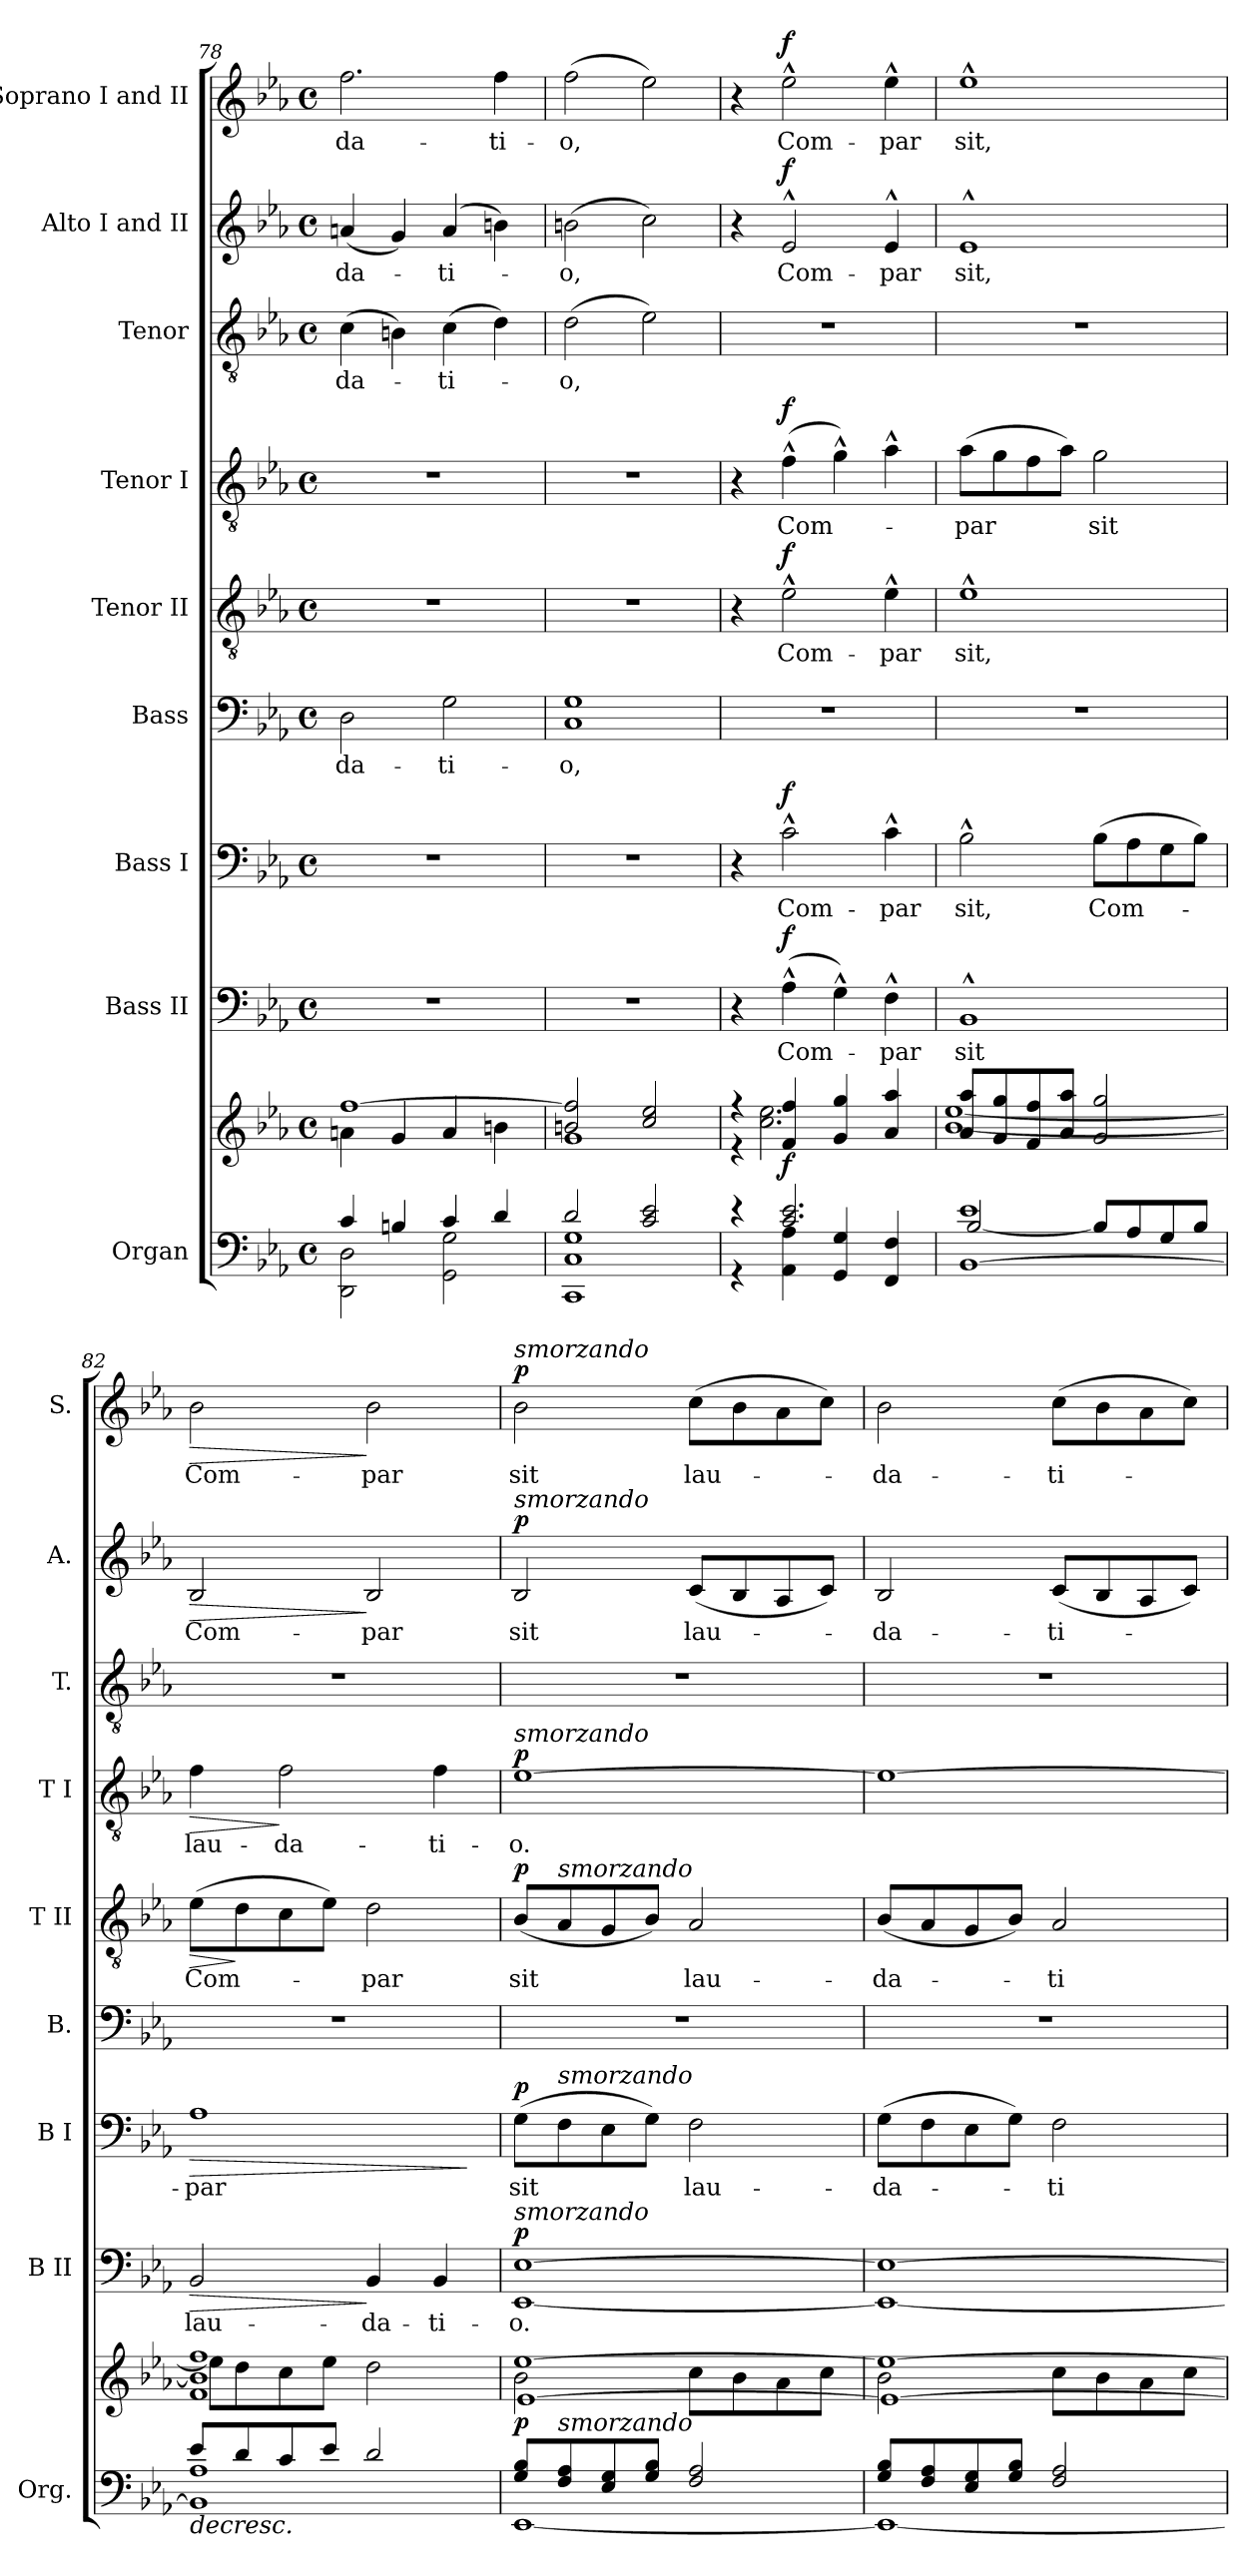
**kern	**kern	**dynam	**kern	**text	**dynam	**kern	**text	**dynam	**kern	**text	**kern	**text	**dynam	**kern	**text	**dynam	**kern	**text	**kern	**text	**dynam	**kern	**text	**dynam
*part9	*part9	*part9	*part8	*part8	*part8	*part7	*part7	*part7	*part6	*part6	*part5	*part5	*part5	*part4	*part4	*part4	*part3	*part3	*part2	*part2	*part2	*part1	*part1	*part1
*staff10	*staff9	*staff9/10	*staff8	*staff8	*staff8	*staff7	*staff7	*staff7	*staff6	*staff6	*staff5	*staff5	*staff5	*staff4	*staff4	*staff4	*staff3	*staff3	*staff2	*staff2	*staff2	*staff1	*staff1	*staff1
*I"Organ	*	*	*I"Bass II	*	*	*I"Bass I	*	*	*I"Bass	*	*I"Tenor II	*	*	*I"Tenor I	*	*	*I"Tenor	*	*I"Alto I and II	*	*	*I"Soprano I and II	*	*
*I'Org.	*	*	*I'B II	*	*	*I'B I	*	*	*I'B.	*	*I'T II	*	*	*I'T I	*	*	*I'T.	*	*I'A.	*	*	*I'S.	*	*
*clefF4	*clefG2	*	*clefF4	*	*	*clefF4	*	*	*clefF4	*	*clefGv2	*	*	*clefGv2	*	*	*clefGv2	*	*clefG2	*	*	*clefG2	*	*
*	*	*	*	*	*	*	*	*	*	*	*ITrd7c12	*	*	*ITrd7c12	*	*	*ITrd7c12	*	*	*	*	*	*	*
*k[b-e-a-]	*k[b-e-a-]	*	*k[b-e-a-]	*	*	*k[b-e-a-]	*	*	*k[b-e-a-]	*	*k[b-e-a-]	*	*	*k[b-e-a-]	*	*	*k[b-e-a-]	*	*k[b-e-a-]	*	*	*k[b-e-a-]	*	*
*E-:	*E-:	*	*E-:	*	*	*E-:	*	*	*E-:	*	*E-:	*	*	*E-:	*	*	*E-:	*	*E-:	*	*	*E-:	*	*
*M4/4	*M4/4	*	*M4/4	*	*	*M4/4	*	*	*M4/4	*	*M4/4	*	*	*M4/4	*	*	*M4/4	*	*M4/4	*	*	*M4/4	*	*
*met(c)	*met(c)	*	*met(c)	*	*	*met(c)	*	*	*met(c)	*	*met(c)	*	*	*met(c)	*	*	*met(c)	*	*met(c)	*	*	*met(c)	*	*
=78	=78	=78	=78	=78	=78	=78	=78	=78	=78	=78	=78	=78	=78	=78	=78	=78	=78	=78	=78	=78	=78	=78	=78	=78
*^	*^	*	*	*	*	*	*	*	*	*	*	*	*	*	*	*	*	*	*	*	*	*	*	*
!	!	!	!	!	!	!	!	!	!	!	!	!LO:LY:b:color=#000000	!	!	!	!	!	!	!	!	!	!	!	!	!	!
!	!	!	!	!	!	!	!	!	!	!	!	!	!	!	!	!	!	!	!	!LO:LY:b:color=#000000	!	!	!	!	!	!
!	!	!	!	!	!	!	!	!	!	!	!	!	!	!	!	!	!	!	!	!	!	!LO:LY:b:color=#000000	!	!	!	!
!	!	!	!	!	!	!	!	!	!	!	!	!	!	!	!	!	!	!	!	!	!	!	!	!	!LO:LY:b:color=#000000	!
4ci/	2DDi\ 2Di	[1ffi	4ani\	.	1r	.	.	1r	.	.	2Di\	-da-	1r	.	.	1r	.	.	(4Ci\	-da-	(4ani/	-da-	.	2.ffi\	-da-	.
4Bni/	.	.	4gi/	.	.	.	.	.	.	.	.	.	.	.	.	.	.	.	4BBni\)	.	4gi/)	.	.	.	.	.
!	!	!	!	!	!	!	!	!	!	!	!	!LO:LY:b:color=#000000	!	!	!	!	!	!	!	!	!	!	!	!	!	!
!	!	!	!	!	!	!	!	!	!	!	!	!	!	!	!	!	!	!	!	!LO:LY:b:color=#000000	!	!	!	!	!	!
!	!	!	!	!	!	!	!	!	!	!	!	!	!	!	!	!	!	!	!	!	!	!LO:LY:b:color=#000000	!	!	!	!
4ci/	2GGi\ 2Gi	.	4ai/	.	.	.	.	.	.	.	2Gi\	-ti-	.	.	.	.	.	.	(4Ci\	-ti-	(4ai/	-ti-	.	.	.	.
!	!	!	!	!	!	!	!	!	!	!	!	!	!	!	!	!	!	!	!	!	!	!	!	!	!LO:LY:b:color=#000000	!
4di/	.	.	4bni\	.	.	.	.	.	.	.	.	.	.	.	.	.	.	.	4Di\)	.	4bni\)	.	.	4ffi\	-ti-	.
=79	=79	=79	=79	=79	=79	=79	=79	=79	=79	=79	=79	=79	=79	=79	=79	=79	=79	=79	=79	=79	=79	=79	=79	=79	=79	=79
!	!	!	!	!	!	!	!	!	!	!	!	!LO:LY:b:color=#000000	!	!	!	!	!	!	!	!	!	!	!	!	!	!
!	!	!	!	!	!	!	!	!	!	!	!	!	!	!	!	!	!	!	!	!LO:LY:b:color=#000000	!	!	!	!	!	!
!	!	!	!	!	!	!	!	!	!	!	!	!	!	!	!	!	!	!	!	!	!	!LO:LY:b:color=#000000	!	!	!	!
!	!	!	!	!	!	!	!	!	!	!	!	!	!	!	!	!	!	!	!	!	!	!	!	!	!LO:LY:b:color=#000000	!
2di/	1CCi 1Ci 1Gi	2bni/ 2ffi]	1gi	.	1r	.	.	1r	.	.	1Ci 1Gi	-o,	1r	.	.	1r	.	.	(2Di\	-o,	(2bni\	-o,	.	(2ffi\	-o,	.
2ci/ 2e-i	.	2cci/ 2ee-i	.	.	.	.	.	.	.	.	.	.	.	.	.	.	.	.	2E-i\)	.	2cci\)	.	.	2ee-i\)	.	.
!!LO:LB:g=z
=80	=80	=80	=80	=80	=80	=80	=80	=80	=80	=80	=80	=80	=80	=80	=80	=80	=80	=80	=80	=80	=80	=80	=80	=80	=80	=80
4r	4r	4r	4r	.	4r	.	.	4r	.	.	1r	.	4r	.	.	4r	.	.	1r	.	4r	.	.	4r	.	.
!	!	!	!	!	!	!LO:LY:b:color=#000000	!	!	!	!	!	!	!	!	!	!	!	!	!	!	!	!	!	!	!	!
!	!	!	!	!	!	!	!	!	!LO:LY:b:color=#000000	!	!	!	!	!	!	!	!	!	!	!	!	!	!	!	!	!
!	!	!	!	!	!	!	!	!	!	!	!	!	!	!LO:LY:b:color=#000000	!	!	!	!	!	!	!	!	!	!	!	!
!	!	!	!	!	!	!	!	!	!	!	!	!	!	!	!	!	!LO:LY:b:color=#000000	!	!	!	!	!	!	!	!	!
!	!	!	!	!	!	!	!	!	!	!	!	!	!	!	!	!	!	!	!	!	!	!LO:LY:b:color=#000000	!	!	!	!
!	!	!	!	!	!	!	!	!	!	!	!	!	!	!	!	!	!	!	!	!	!	!	!	!	!LO:LY:b:color=#000000	!
2.ci/ 2.e-i	4AA-i\ 4A-i	4fi/ 4ffi	2.cci\ 2.ee-i	f	(4A-^^i\	Com-	f	2c^^i\	Com-	f	.	.	2E-^^i\	Com-	f	(4F^^i\	Com-	f	.	.	2e-^^i/	Com-	f	2ee-^^i\	Com-	f
.	4GGi/ 4Gi	4gi/ 4ggi	.	.	4G^^i\)	.	.	.	.	.	.	.	.	.	.	4G^^i\)	.	.	.	.	.	.	.	.	.	.
!	!	!	!	!	!	!LO:LY:b:color=#000000	!	!	!	!	!	!	!	!	!	!	!	!	!	!	!	!	!	!	!	!
!	!	!	!	!	!	!	!	!	!LO:LY:b:color=#000000	!	!	!	!	!	!	!	!	!	!	!	!	!	!	!	!	!
!	!	!	!	!	!	!	!	!	!	!	!	!	!	!LO:LY:b:color=#000000	!	!	!	!	!	!	!	!	!	!	!	!
!	!	!	!	!	!	!	!	!	!	!	!	!	!	!	!	!	!	!	!	!	!	!LO:LY:b:color=#000000	!	!	!	!
!	!	!	!	!	!	!	!	!	!	!	!	!	!	!	!	!	!	!	!	!	!	!	!	!	!LO:LY:b:color=#000000	!
.	4FFi/ 4Fi	4a-i/ 4aa-i	.	.	4F^^i\	-par	.	4c^^i\	-par	.	.	.	4E-^^i\	-par	.	4A-^^i\	.	.	.	.	4e-^^i/	-par	.	4ee-^^i\	-par	.
=81	=81	=81	=81	=81	=81	=81	=81	=81	=81	=81	=81	=81	=81	=81	=81	=81	=81	=81	=81	=81	=81	=81	=81	=81	=81	=81
!	!	!	!	!	!	!LO:LY:b:color=#000000	!	!	!	!	!	!	!	!	!	!	!	!	!	!	!	!	!	!	!	!
!	!	!	!	!	!	!	!	!	!LO:LY:b:color=#000000	!	!	!	!	!	!	!	!	!	!	!	!	!	!	!	!	!
!	!	!	!	!	!	!	!	!	!	!	!	!	!	!LO:LY:b:color=#000000	!	!	!	!	!	!	!	!	!	!	!	!
!	!	!	!	!	!	!	!	!	!	!	!	!	!	!	!	!	!LO:LY:b:color=#000000	!	!	!	!	!	!	!	!	!
!	!	!	!	!	!	!	!	!	!	!	!	!	!	!	!	!	!	!	!	!	!	!LO:LY:b:color=#000000	!	!	!	!
!	!	!	!	!	!	!	!	!	!	!	!	!	!	!	!	!	!	!	!	!	!	!	!	!	!LO:LY:b:color=#000000	!
[1BB-i 1e-i	[2B-i/	8a-i/ 8aa-iL	[1b-i [1ee-i	.	1BB-^^i	sit	.	2B-^^i\	sit,	.	1r	.	1E-^^i	sit,	.	(8A-i\L	-par	.	1r	.	1e-^^i	sit,	.	1ee-^^i	sit,	.
.	.	8gi/ 8ggi	.	.	.	.	.	.	.	.	.	.	.	.	.	8Gi\	.	.	.	.	.	.	.	.	.	.
.	.	8fi/ 8ffi	.	.	.	.	.	.	.	.	.	.	.	.	.	8Fi\	.	.	.	.	.	.	.	.	.	.
.	.	8a-i/ 8aa-iJ	.	.	.	.	.	.	.	.	.	.	.	.	.	8A-i\J)	.	.	.	.	.	.	.	.	.	.
!	!	!	!	!	!	!	!	!	!LO:LY:b:color=#000000	!	!	!	!	!	!	!	!	!	!	!	!	!	!	!	!	!
!	!	!	!	!	!	!	!	!	!	!	!	!	!	!	!	!	!LO:LY:b:color=#000000	!	!	!	!	!	!	!	!	!
.	8B-i/L]	2gi/ 2ggi	.	.	.	.	.	(8B-i\L	Com-	.	.	.	.	.	.	2Gi\	sit	.	.	.	.	.	.	.	.	.
.	8A-i/	.	.	.	.	.	.	8A-i\	.	.	.	.	.	.	.	.	.	.	.	.	.	.	.	.	.	.
.	8Gi/	.	.	.	.	.	.	8Gi\	.	.	.	.	.	.	.	.	.	.	.	.	.	.	.	.	.	.
.	8B-i/J	.	.	.	.	.	.	8B-i\J)	.	.	.	.	.	.	.	.	.	.	.	.	.	.	.	.	.	.
=82	=82	=82	=82	=82	=82	=82	=82	=82	=82	=82	=82	=82	=82	=82	=82	=82	=82	=82	=82	=82	=82	=82	=82	=82	=82	=82
!	!	!	!	!LO:HP:b=2	!	!	!	!	!	!	!	!	!	!	!	!	!	!	!	!	!	!	!	!	!	!
!	!	!	!	!	!	!LO:LY:b:color=#000000	!LO:HP:b	!	!	!	!	!	!	!	!	!	!	!	!	!	!	!	!	!	!	!
!	!	!	!	!	!	!	!	!	!LO:LY:b:color=#000000	!LO:HP:b	!	!	!	!	!	!	!	!	!	!	!	!	!	!	!	!
!	!	!	!	!	!	!	!	!	!	!	!	!	!	!LO:LY:b:color=#000000	!LO:HP:b	!	!	!	!	!	!	!	!	!	!	!
!	!	!	!	!	!	!	!	!	!	!	!	!	!	!	!	!	!LO:LY:b:color=#000000	!LO:HP:b	!	!	!	!	!	!	!	!
!	!	!	!	!	!	!	!	!	!	!	!	!	!	!	!	!	!	!	!	!	!	!LO:LY:b:color=#000000	!LO:HP:b	!	!	!
!	!	!	!	!	!	!	!	!	!	!	!	!	!	!	!	!	!	!	!	!	!	!	!	!	!LO:LY:b:color=#000000	!LO:HP:b
8e-i/L	1BB-i] 1A-i	1fi 1b-i] 1ffi	8ee-i\L]	>	2BB-i/	lau-	>	1A-i	-par	>	1r	.	(8E-i\L	Com-	>	4Fi\	lau-	>	1r	.	2B-i/	Com-	>	2b-i\	Com-	>
8di/	.	.	8ddi\	.	.	.	.	.	.	.	.	.	8Di\	.	]	.	.	.	.	.	.	.	.	.	.	.
!	!	!	!	!	!	!	!	!	!	!	!	!	!	!	!	!	!LO:LY:b:color=#000000	!	!	!	!	!	!	!	!	!
8ci/	.	.	8cci\	.	.	.	.	.	.	.	.	.	8Ci\	.	.	2Fi\	-da-	]	.	.	.	.	.	.	.	.
8e-i/J	.	.	8ee-i\J	.	.	.	.	.	.	.	.	.	8E-i\J)	.	.	.	.	.	.	.	.	.	.	.	.	.
!	!	!	!	!	!	!LO:LY:b:color=#000000	!	!	!	!	!	!	!	!	!	!	!	!	!	!	!	!	!	!	!	!
!	!	!	!	!	!	!	!	!	!	!	!	!	!	!LO:LY:b:color=#000000	!	!	!	!	!	!	!	!	!	!	!	!
!	!	!	!	!	!	!	!	!	!	!	!	!	!	!	!	!	!	!	!	!	!	!LO:LY:b:color=#000000	!	!	!	!
!	!	!	!	!	!	!	!	!	!	!	!	!	!	!	!	!	!	!	!	!	!	!	!	!	!LO:LY:b:color=#000000	!
2di/	.	.	2ddi\	.	4BB-i/	-da-	]	.	.	.	.	.	2Di\	-par	.	.	.	.	.	.	2B-i/	-par	]	2b-i\	-par	]
!	!	!	!	!	!	!LO:LY:b:color=#000000	!	!	!	!	!	!	!	!	!	!	!	!	!	!	!	!	!	!	!	!
!	!	!	!	!	!	!	!	!	!	!	!	!	!	!	!	!	!LO:LY:b:color=#000000	!	!	!	!	!	!	!	!	!
.	.	.	.	.	4BB-i/	-ti-	.	.	.	.	.	.	.	.	.	4Fi\	-ti-	.	.	.	.	.	.	.	.	.
*v	*v	*	*	*	*	*	*	*	*	*	*	*	*	*	*	*	*	*	*	*	*	*	*	*	*	*
*	*v	*v	*	*	*	*	*	*	*	*	*	*	*	*	*	*	*	*	*	*	*	*	*	*	*
.	.	.	.	.	.	.	.	]	.	.	.	.	.	.	.	.	.	.	.	.	.	.	.	.
=83	=83	=83	=83	=83	=83	=83	=83	=83	=83	=83	=83	=83	=83	=83	=83	=83	=83	=83	=83	=83	=83	=83	=83	=83
*^	*^	*	*	*	*	*	*	*	*	*	*	*	*	*	*	*	*	*	*	*	*	*	*	*
*	*	*	*^	*	*	*	*	*	*	*	*	*	*	*	*	*	*	*	*	*	*	*	*	*	*	*
!	!	!	!	!	!	!	!LO:LY:b:color=#000000	!	!	!	!	!	!	!	!	!	!	!	!	!	!	!	!	!	!	!	!
!	!	!	!	!	!	!	!	!	!	!LO:LY:b:color=#000000	!	!	!	!	!	!	!	!	!	!	!	!	!	!	!	!	!
!	!	!	!	!	!	!	!	!	!	!	!	!	!	!	!LO:LY:b:color=#000000	!	!	!	!	!	!	!	!	!	!	!	!
!	!	!	!	!	!	!	!	!	!	!	!	!	!	!	!	!	!	!LO:LY:b:color=#000000	!	!	!	!	!	!	!	!	!
!	!	!	!	!	!	!	!	!	!	!	!	!	!	!	!	!	!	!	!	!	!	!	!LO:LY:b:color=#000000	!	!	!	!
!	!	!	!	!	!	!	!	!	!	!	!	!	!	!	!	!	!	!	!	!	!	!	!	!	!LO:TX:a:i:t=smorzando	!	!
!	!	!	!	!	!	!	!	!	!	!	!	!	!	!	!	!	!	!	!	!	!	!LO:TX:a:i:t=smorzando	!	!	!	!	!
!	!	!	!	!	!	!	!	!	!	!	!	!	!	!	!	!	!LO:TX:a:i:t=smorzando	!	!	!	!	!	!	!	!	!	!
!	!	!	!	!	!	!LO:TX:a:i:t=smorzando	!	!	!	!	!	!	!	!	!	!	!	!	!	!	!	!	!	!	!	!	!
!	!	!	!	!	!	!	!	!	!	!	!	!	!	!	!	!	!	!	!	!	!	!	!	!	!	!LO:LY:b:color=#000000	!
8Gi/ 8B-iL	[1EE-i	[1ee-i	2b-i\	[1e-i	p	[1EE-i [1E-i	-o.	p	(8Gi\L	sit	p	1r	.	(8BB-i/L	sit	p	[1E-i	-o.	p	1r	.	2B-i/	sit	p	2b-i\	sit	p
!	!	!	!	!	!	!	!	!	!	!	!	!	!	!LO:TX:a:i:t=smorzando	!	!	!	!	!	!	!	!	!	!	!	!	!
!	!	!	!	!	!	!	!	!	!LO:TX:a:i:t=smorzando	!	!	!	!	!	!	!	!	!	!	!	!	!	!	!	!	!	!
!LO:TX:a:i:t=smorzando	!	!	!	!	!	!	!	!	!	!	!	!	!	!	!	!	!	!	!	!	!	!	!	!	!	!	!
8Fi/ 8A-i	.	.	.	.	.	.	.	.	8Fi\	.	.	.	.	8AA-i/	.	.	.	.	.	.	.	.	.	.	.	.	.
8E-i/ 8Gi	.	.	.	.	.	.	.	.	8E-i\	.	.	.	.	8GGi/	.	.	.	.	.	.	.	.	.	.	.	.	.
8Gi/ 8B-iJ	.	.	.	.	.	.	.	.	8Gi\J)	.	.	.	.	8BB-i/J)	.	.	.	.	.	.	.	.	.	.	.	.	.
!	!	!	!	!	!	!	!	!	!	!LO:LY:b:color=#000000	!	!	!	!	!	!	!	!	!	!	!	!	!	!	!	!	!
!	!	!	!	!	!	!	!	!	!	!	!	!	!	!	!LO:LY:b:color=#000000	!	!	!	!	!	!	!	!	!	!	!	!
!	!	!	!	!	!	!	!	!	!	!	!	!	!	!	!	!	!	!	!	!	!	!	!LO:LY:b:color=#000000	!	!	!	!
!	!	!	!	!	!	!	!	!	!	!	!	!	!	!	!	!	!	!	!	!	!	!	!	!	!	!LO:LY:b:color=#000000	!
2Fi/ 2A-i	.	.	8cci\L	.	.	.	.	.	2Fi\	lau-	.	.	.	2AA-i/	lau-	.	.	.	.	.	.	(8ci/L	lau-	.	(8cci\L	lau-	.
.	.	.	8b-i\	.	.	.	.	.	.	.	.	.	.	.	.	.	.	.	.	.	.	8B-i/	.	.	8b-i\	.	.
.	.	.	8a-i\	.	.	.	.	.	.	.	.	.	.	.	.	.	.	.	.	.	.	8A-i/	.	.	8a-i\	.	.
.	.	.	8cci\J	.	.	.	.	.	.	.	.	.	.	.	.	.	.	.	.	.	.	8ci/J)	.	.	8cci\J)	.	.
*v	*v	*	*	*	*	*	*	*	*	*	*	*	*	*	*	*	*	*	*	*	*	*	*	*	*	*	*
*	*v	*v	*v	*	*	*	*	*	*	*	*	*	*	*	*	*	*	*	*	*	*	*	*	*	*	*
.	.	]	.	.	.	.	.	.	.	.	.	.	.	.	.	.	.	.	.	.	.	.	.	.
=84	=84	=84	=84	=84	=84	=84	=84	=84	=84	=84	=84	=84	=84	=84	=84	=84	=84	=84	=84	=84	=84	=84	=84	=84
*^	*^	*	*	*	*	*	*	*	*	*	*	*	*	*	*	*	*	*	*	*	*	*	*	*
*	*	*	*^	*	*	*	*	*	*	*	*	*	*	*	*	*	*	*	*	*	*	*	*	*	*	*
!	!	!	!	!	!	!	!	!	!	!LO:LY:b:color=#000000	!	!	!	!	!	!	!	!	!	!	!	!	!	!	!	!	!
!	!	!	!	!	!	!	!	!	!	!	!	!	!	!	!LO:LY:b:color=#000000	!	!	!	!	!	!	!	!	!	!	!	!
!	!	!	!	!	!	!	!	!	!	!	!	!	!	!	!	!	!	!	!	!	!	!	!LO:LY:b:color=#000000	!	!	!	!
!	!	!	!	!	!	!	!	!	!	!	!	!	!	!	!	!	!	!	!	!	!	!	!	!	!	!LO:LY:b:color=#000000	!
8Gi/ 8B-iL	1EE-i_	1ee-i_	2b-i\	1e-i_	.	1EE-i_ 1E-i_	.	.	(8Gi\L	-da-	.	1r	.	(8BB-i/L	-da-	.	1E-i_	.	.	1r	.	2B-i/	-da-	.	2b-i\	-da-	.
8Fi/ 8A-i	.	.	.	.	.	.	.	.	8Fi\	.	.	.	.	8AA-i/	.	.	.	.	.	.	.	.	.	.	.	.	.
8E-i/ 8Gi	.	.	.	.	.	.	.	.	8E-i\	.	.	.	.	8GGi/	.	.	.	.	.	.	.	.	.	.	.	.	.
8Gi/ 8B-iJ	.	.	.	.	.	.	.	.	8Gi\J)	.	.	.	.	8BB-i/J)	.	.	.	.	.	.	.	.	.	.	.	.	.
!	!	!	!	!	!	!	!	!	!	!LO:LY:b:color=#000000	!	!	!	!	!	!	!	!	!	!	!	!	!	!	!	!	!
!	!	!	!	!	!	!	!	!	!	!	!	!	!	!	!LO:LY:b:color=#000000	!	!	!	!	!	!	!	!	!	!	!	!
!	!	!	!	!	!	!	!	!	!	!	!	!	!	!	!	!	!	!	!	!	!	!	!LO:LY:b:color=#000000	!	!	!	!
!	!	!	!	!	!	!	!	!	!	!	!	!	!	!	!	!	!	!	!	!	!	!	!	!	!	!LO:LY:b:color=#000000	!
2Fi/ 2A-i	.	.	8cci\L	.	.	.	.	.	2Fi\	-ti-	.	.	.	2AA-i/	-ti-	.	.	.	.	.	.	(8ci/L	-ti-	.	(8cci\L	-ti-	.
.	.	.	8b-i\	.	.	.	.	.	.	.	.	.	.	.	.	.	.	.	.	.	.	8B-i/	.	.	8b-i\	.	.
.	.	.	8a-i\	.	.	.	.	.	.	.	.	.	.	.	.	.	.	.	.	.	.	8A-i/	.	.	8a-i\	.	.
.	.	.	8cci\J	.	.	.	.	.	.	.	.	.	.	.	.	.	.	.	.	.	.	8ci/J)	.	.	8cci\J)	.	.
*v	*v	*	*	*	*	*	*	*	*	*	*	*	*	*	*	*	*	*	*	*	*	*	*	*	*	*	*
*	*v	*v	*v	*	*	*	*	*	*	*	*	*	*	*	*	*	*	*	*	*	*	*	*	*	*	*
=	=	=	=	=	=	=	=	=	=	=	=	=	=	=	=	=	=	=	=	=	=	=	=	=
*-	*-	*-	*-	*-	*-	*-	*-	*-	*-	*-	*-	*-	*-	*-	*-	*-	*-	*-	*-	*-	*-	*-	*-	*-
